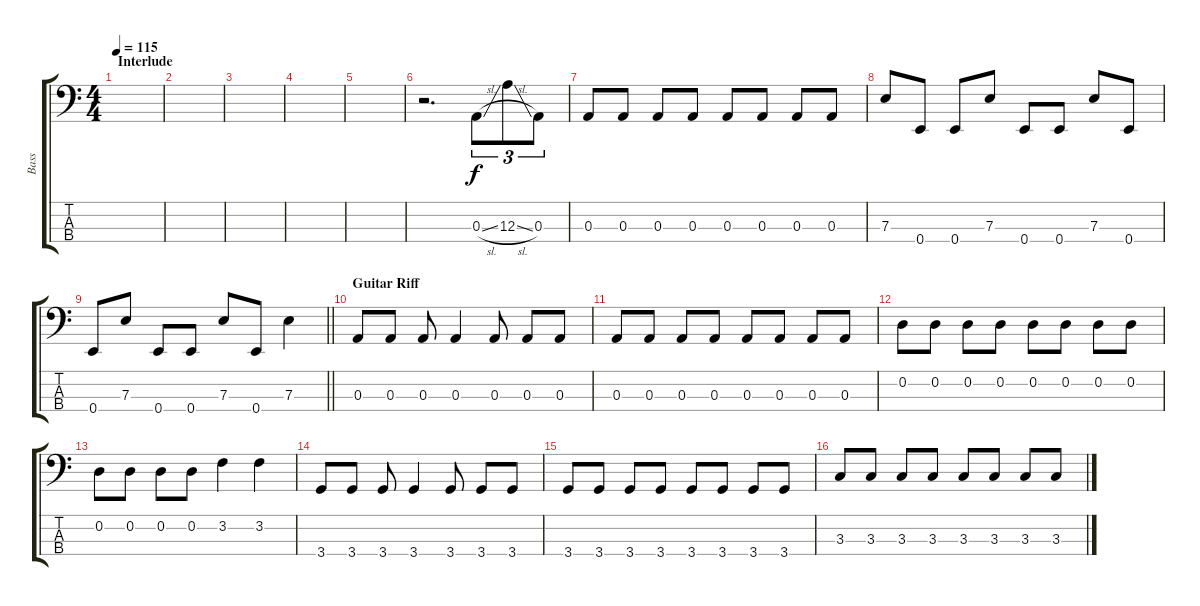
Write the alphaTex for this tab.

\track ("Bass" "Bass") {instrument electricbassfinger}
\staff {score tabs}
\tuning (G2 D2 A1 E1) {hide}
\ts (4 4)
\section ("" "Interlude")
\tempo 115
\clef f4
\ks c
|
|
|
|
|
r.2{d} 0.3{sl}.8{tu (3 2)} 12.3{sl}.8{tu (3 2)} 0.3.8{tu (3 2)} |
0.3.8 0.3.8 0.3.8 0.3.8 0.3.8 0.3.8 0.3.8 0.3.8 |
7.3.8 0.4.8 0.4.8 7.3.8 0.4.8 0.4.8 7.3.8 0.4.8 |
\barLineRight lightlight
0.4.8 7.3.8 0.4.8 0.4.8 7.3.8 0.4.8 7.3.4 |
\section ("" "Guitar Riff")
0.3.8 0.3.8 0.3.8 0.3.4 0.3.8 0.3.8 0.3.8 |
0.3.8 0.3.8 0.3.8 0.3.8 0.3.8 0.3.8 0.3.8 0.3.8 |
0.2.8 0.2.8 0.2.8 0.2.8 0.2.8 0.2.8 0.2.8 0.2.8 |
0.2.8 0.2.8 0.2.8 0.2.8 3.2.4 3.2.4 |
3.4.8 3.4.8 3.4.8 3.4.4 3.4.8 3.4.8 3.4.8 |
3.4.8 3.4.8 3.4.8 3.4.8 3.4.8 3.4.8 3.4.8 3.4.8 |
3.3.8 3.3.8 3.3.8 3.3.8 3.3.8 3.3.8 3.3.8 3.3.8
